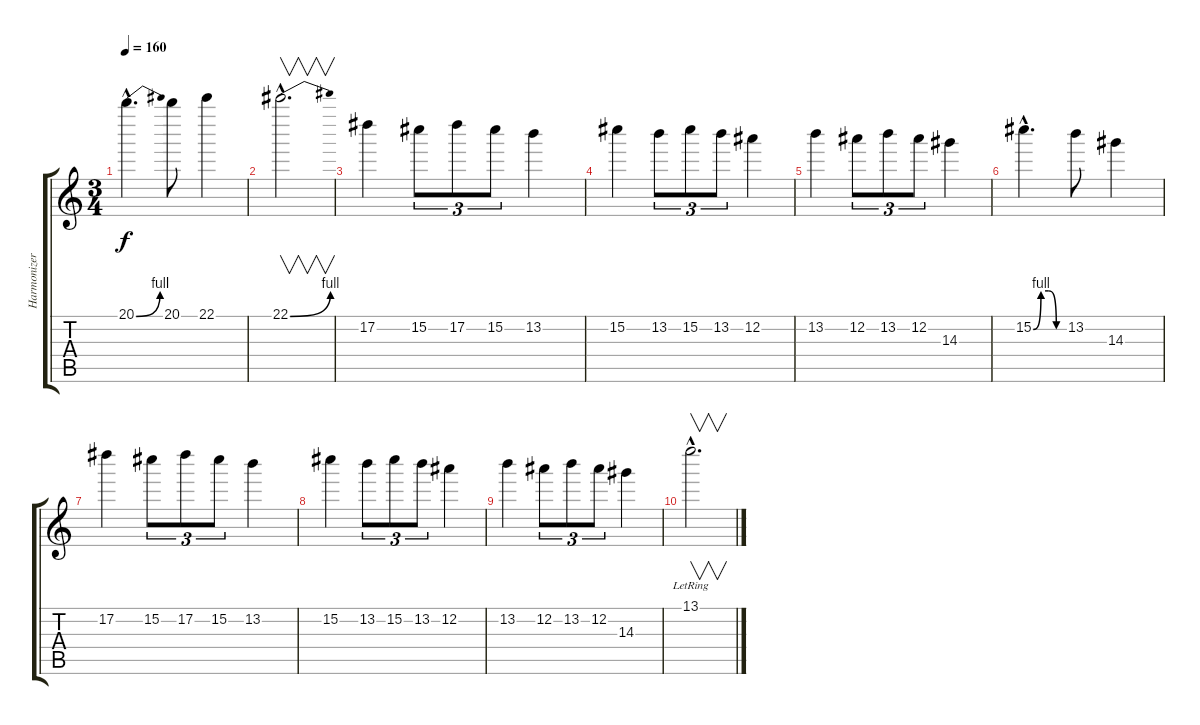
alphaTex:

\track ("Harmonizer" "Harmonizer") {instrument overdrivenguitar}
\staff {score tabs}
\tuning (Eb5 Bb4 Gb4 Db4 Ab3 Eb3) {hide}
\ts (3 4)
\tempo 160
\clef g2
\ks c
20.1{be (bend 0 0 60 4) hac}.4{d dy f} 20.1.8 22.1.4 |
22.1{be (bend 0 0 60 4) hac}.2{v d} |
17.2.4 15.2.8{tu (3 2)} 17.2.8{tu (3 2)} 15.2.8{tu (3 2)} 13.2.4 |
15.2.4 13.2.8{tu (3 2)} 15.2.8{tu (3 2)} 13.2.8{tu (3 2)} 12.2.4 |
13.2.4 12.2.8{tu (3 2)} 13.2.8{tu (3 2)} 12.2.8{tu (3 2)} 14.3.4 |
15.2{be (custom 0 0 15 4 30 4 45 0 60 0) hac}.4{d} 13.2.8 14.3.4 |
17.2.4 15.2.8{tu (3 2)} 17.2.8{tu (3 2)} 15.2.8{tu (3 2)} 13.2.4 |
15.2.4 13.2.8{tu (3 2)} 15.2.8{tu (3 2)} 13.2.8{tu (3 2)} 12.2.4 |
13.2.4 12.2.8{tu (3 2)} 13.2.8{tu (3 2)} 12.2.8{tu (3 2)} 14.3.4 |
13.1{hac lr}.2{v d}
